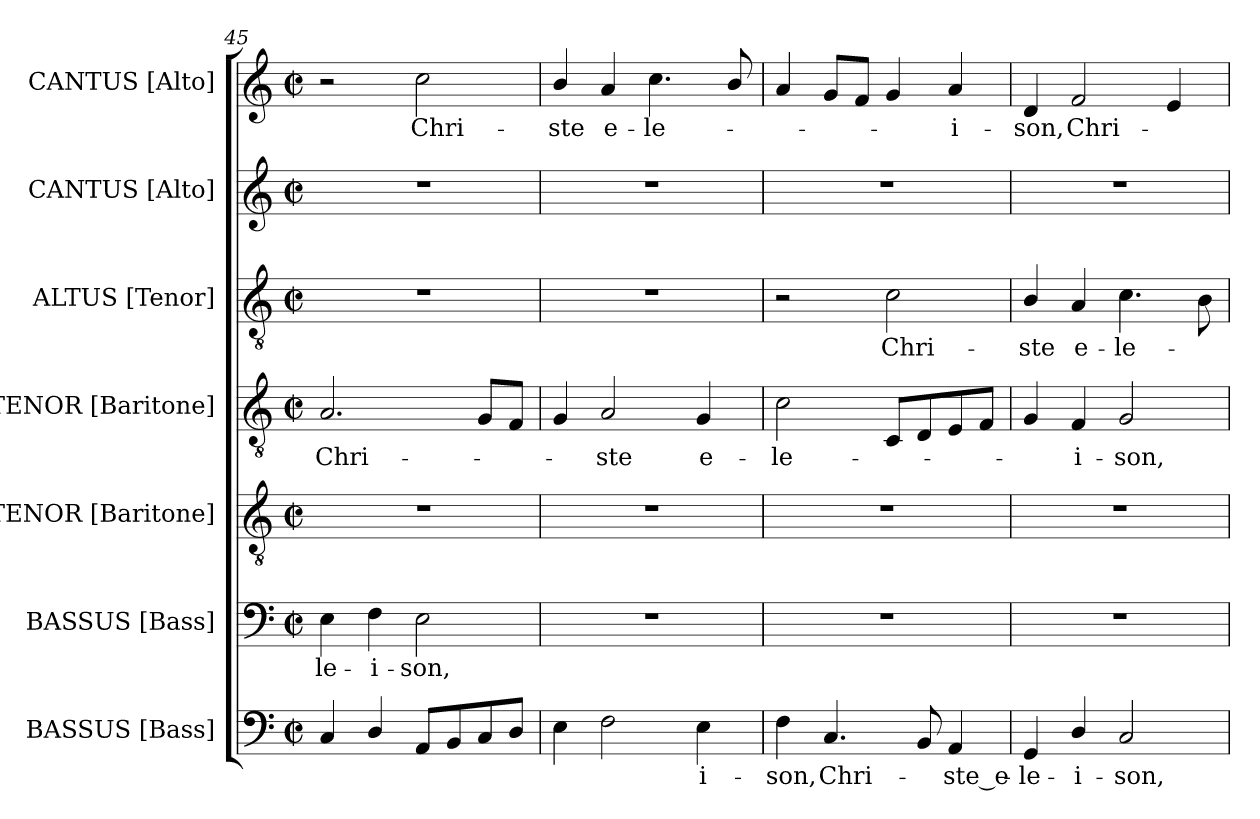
**kern	**text	**kern	**text	**kern	**kern	**text	**kern	**text	**kern	**kern	**text
*part7	*part7	*part6	*part6	*part5	*part4	*part4	*part3	*part3	*part2	*part1	*part1
*staff7	*staff7	*staff6	*staff6	*staff5	*staff4	*staff4	*staff3	*staff3	*staff2	*staff1	*staff1
*I"BASSUS [Bass]	*	*I"BASSUS [Bass]	*	*I"TENOR [Baritone]	*I"TENOR [Baritone]	*	*I"ALTUS [Tenor]	*	*I"CANTUS [Alto]	*I"CANTUS [Alto]	*
*I'B.	*	*I'B.	*	*I'Bar.	*I'Bar.	*	*I'T.	*	*I'A.	*I'A.	*
*clefF4	*	*clefF4	*	*clefGv2	*clefGv2	*	*clefGv2	*	*clefG2	*clefG2	*
*	*	*	*	*ITrd7c12	*ITrd7c12	*	*ITrd7c12	*	*	*	*
*k[]	*	*k[]	*	*k[]	*k[]	*	*k[]	*	*k[]	*k[]	*
*C:	*	*C:	*	*C:	*C:	*	*C:	*	*C:	*C:	*
*M2/2	*	*M2/2	*	*M2/2	*M2/2	*	*M2/2	*	*M2/2	*M2/2	*
*met(c|)	*	*met(c|)	*	*met(c|)	*met(c|)	*	*met(c|)	*	*met(c|)	*met(c|)	*
=45	=45	=45	=45	=45	=45	=45	=45	=45	=45	=45	=45
!	!	!	!LO:LY:b:color=#000000	!	!	!	!	!	!	!	!
!	!	!	!	!	!	!LO:LY:b:color=#000000	!	!	!	!	!
4Ci/	.	4Ei\	-le-	1r	2.AAi/	Chri-	1r	.	1r	2r	.
!	!	!	!LO:LY:b:color=#000000	!	!	!	!	!	!	!	!
4Di/	.	4Fi\	-i-	.	.	.	.	.	.	.	.
!	!	!	!LO:LY:b:color=#000000	!	!	!	!	!	!	!	!
!	!	!	!	!	!	!	!	!	!	!	!LO:LY:b:color=#000000
8AAi/L	.	2Ei\	-son,	.	.	.	.	.	.	2cci\	Chri-
8BBi/	.	.	.	.	.	.	.	.	.	.	.
8Ci/	.	.	.	.	8GGi/L	.	.	.	.	.	.
8Di/J	.	.	.	.	8FFi/J	.	.	.	.	.	.
!!LO:LB:g=z
=46	=46	=46	=46	=46	=46	=46	=46	=46	=46	=46	=46
!	!	!	!	!	!	!	!	!	!	!	!LO:LY:b:color=#000000
4Ei\	.	1r	.	1r	4GGi/	.	1r	.	1r	4bi/	-ste
!	!	!	!	!	!	!LO:LY:b:color=#000000	!	!	!	!	!
!	!	!	!	!	!	!	!	!	!	!	!LO:LY:b:color=#000000
2Fi\	.	.	.	.	2AAi/	-ste	.	.	.	4ai/	e-
!	!	!	!	!	!	!	!	!	!	!	!LO:LY:b:color=#000000
.	.	.	.	.	.	.	.	.	.	4.cci\	-le-
!	!LO:LY:b:color=#000000	!	!	!	!	!	!	!	!	!	!
!	!	!	!	!	!	!LO:LY:b:color=#000000	!	!	!	!	!
4Ei\	-i-	.	.	.	4GGi/	e-	.	.	.	.	.
.	.	.	.	.	.	.	.	.	.	8bi/	.
=47	=47	=47	=47	=47	=47	=47	=47	=47	=47	=47	=47
!	!LO:LY:b:color=#000000	!	!	!	!	!	!	!	!	!	!
!	!	!	!	!	!	!LO:LY:b:color=#000000	!	!	!	!	!
4Fi\	-son,	1r	.	1r	2Ci\	-le-	2r	.	1r	4ai/	.
!	!LO:LY:b:color=#000000	!	!	!	!	!	!	!	!	!	!
4.Ci/	Chri-	.	.	.	.	.	.	.	.	8gi/L	.
.	.	.	.	.	.	.	.	.	.	8fi/J	.
!	!	!	!	!	!	!	!	!LO:LY:b:color=#000000	!	!	!
.	.	.	.	.	8CCi/L	.	2Ci\	Chri-	.	4gi/	.
8BBi/	.	.	.	.	8DDi/	.	.	.	.	.	.
!	!LO:LY:b:color=#000000	!	!	!	!	!	!	!	!	!	!
!	!	!	!	!	!	!	!	!	!	!	!LO:LY:b:color=#000000
4AAi/	-ste_e-	.	.	.	8EEi/	.	.	.	.	4ai/	-i-
.	.	.	.	.	8FFi/J	.	.	.	.	.	.
=48	=48	=48	=48	=48	=48	=48	=48	=48	=48	=48	=48
!	!LO:LY:b:color=#000000	!	!	!	!	!	!	!	!	!	!
!	!	!	!	!	!	!	!	!LO:LY:b:color=#000000	!	!	!
!	!	!	!	!	!	!	!	!	!	!	!LO:LY:b:color=#000000
4GGi/	-le-	1r	.	1r	4GGi/	.	4BBi/	-ste	1r	4di/	-son,
!	!LO:LY:b:color=#000000	!	!	!	!	!	!	!	!	!	!
!	!	!	!	!	!	!LO:LY:b:color=#000000	!	!	!	!	!
!	!	!	!	!	!	!	!	!LO:LY:b:color=#000000	!	!	!
!	!	!	!	!	!	!	!	!	!	!	!LO:LY:b:color=#000000
4Di/	-i-	.	.	.	4FFi/	-i-	4AAi/	e-	.	2fi/	Chri-
!	!LO:LY:b:color=#000000	!	!	!	!	!	!	!	!	!	!
!	!	!	!	!	!	!LO:LY:b:color=#000000	!	!	!	!	!
!	!	!	!	!	!	!	!	!LO:LY:b:color=#000000	!	!	!
2Ci/	-son,	.	.	.	2GGi/	-son,	4.Ci\	-le-	.	.	.
.	.	.	.	.	.	.	.	.	.	4ei/	.
.	.	.	.	.	.	.	8BBi\	.	.	.	.
=	=	=	=	=	=	=	=	=	=	=	=
*-	*-	*-	*-	*-	*-	*-	*-	*-	*-	*-	*-
